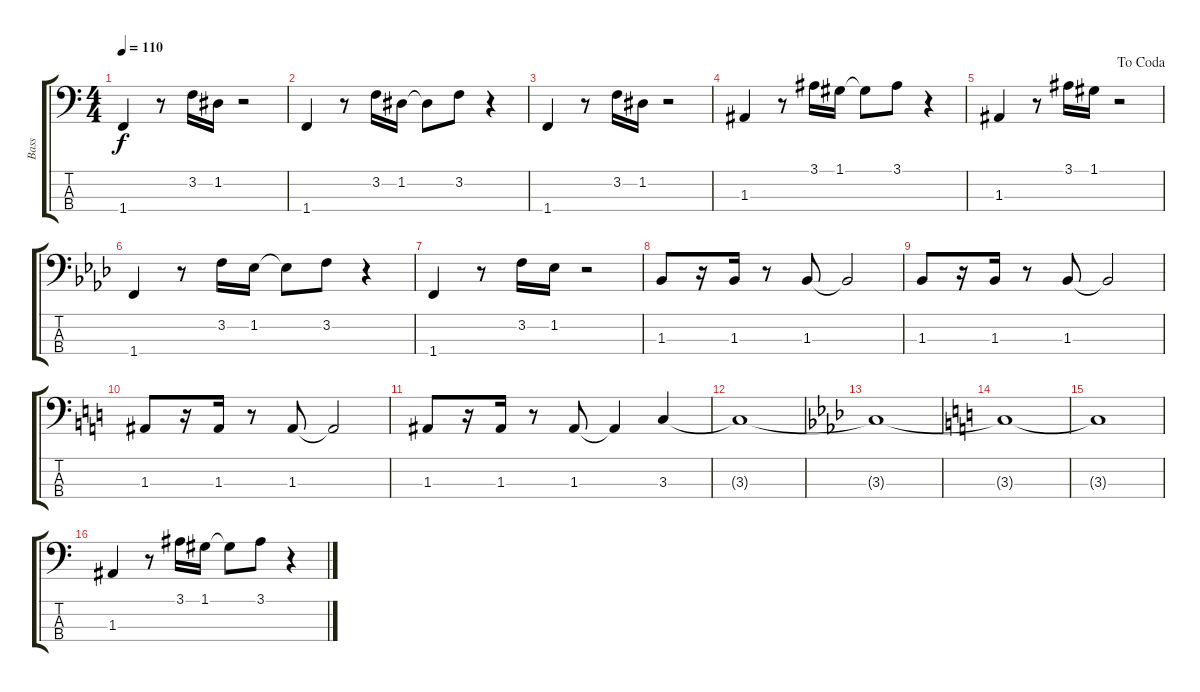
\track ("Bass" "Bass") {instrument electricbassfinger}
\staff {score tabs}
\tuning (G2 D2 A1 E1) {hide}
\ts (4 4)
\tempo 110
\clef f4
\ks c
1.4.4{dy f} r.8 3.2.16 1.2.16 r.2 |
1.4.4 r.8 3.2.16 1.2.16 1.2{t}.8 3.2.8 r.4 |
1.4.4 r.8 3.2.16 1.2.16 r.2 |
1.3.4 r.8 3.1.16 1.1.16 1.1{t}.8 3.1.8 r.4 |
\jump dacoda
1.3.4 r.8 3.1.16 1.1.16 r.2 |
\ks ab
1.4.4 r.8 3.2.16 1.2.16 1.2{t}.8 3.2.8 r.4 |
1.4.4 r.8 3.2.16 1.2.16 r.2 |
1.3.8 r.16 1.3.16 r.8 1.3.8 1.3{t}.2 |
1.3.8 r.16 1.3.16 r.8 1.3.8 1.3{t}.2 |
\ks c
1.3.8 r.16 1.3.16 r.8 1.3.8 1.3{t}.2 |
1.3.8 r.16 1.3.16 r.8 1.3.8 1.3{t}.4 3.3.4 |
3.3{t}.1 |
\ks ab
3.3{t}.1 |
\ks c
3.3{t}.1 |
3.3{t}.1 |
1.3.4 r.8 3.1.16 1.1.16 1.1{t}.8 3.1.8 r.4
